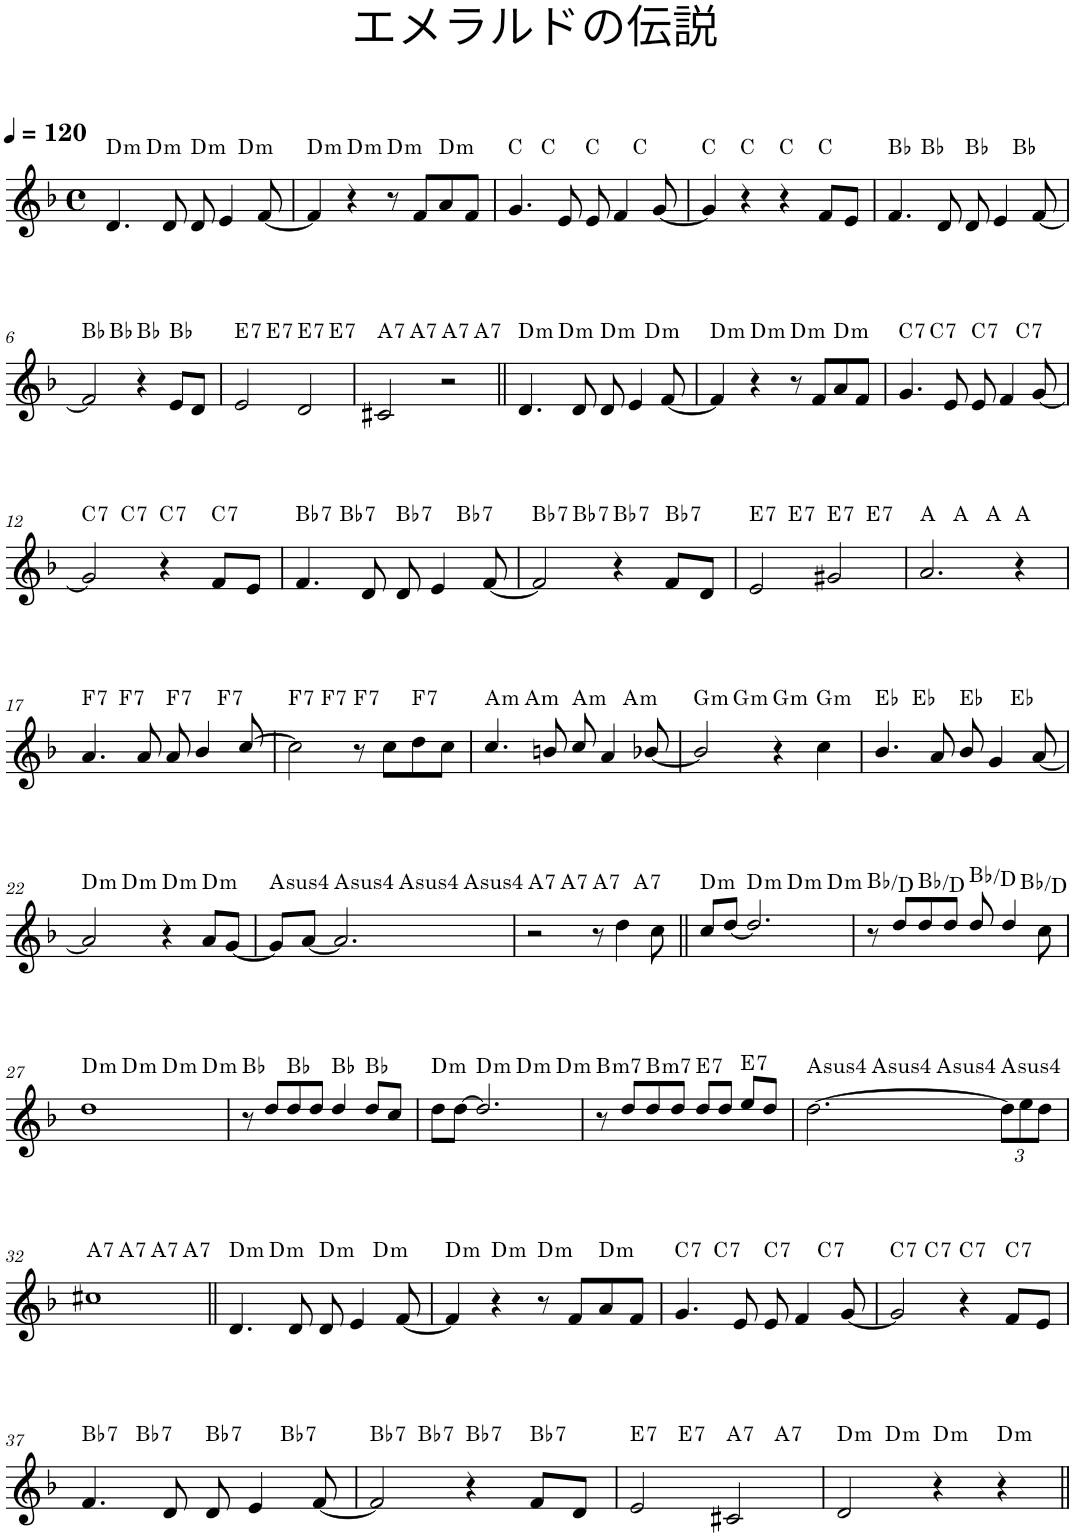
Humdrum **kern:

**kern	**harte
*part1	*part1
*staff1	*
*I"Piano	*
*I'Pno.	*
*clefG2	*
*k[b-]	*
*F:	*
*M4/4	*
*met(c)	*
*MM120	*
=1	=1
!	!LO:H:kt=m
*^	*
*	*^	*
4.d/	4ryy	2.ryy	D:min
!	!	!	!LO:H:kt=m
.	2.ryy	.	D:min
8d/	.	.	.
!	!	!	!LO:H:kt=m
8d/	.	.	D:min
4e/	.	.	.
!	!	!	!LO:H:kt=m
.	.	4ryy	D:min
[8f/	.	.	.
=2	=2	=2	=2
!	!	!	!LO:H:kt=m
*v	*v	*v	*
4f/]	D:min
!	!LO:H:kt=m
4r	D:min
!	!LO:H:kt=m
8r	D:min
8f/L	.
!	!LO:H:kt=m
8a/	D:min
8f/J	.
=3	=3
*^	*
*	*^	*
4.g/	4ryy	2.ryy	C:maj
.	2.ryy	.	C:maj
8e/	.	.	.
8e/	.	.	C:maj
4f/	.	.	.
.	.	4ryy	C:maj
[8g/	.	.	.
*v	*v	*v	*
=4	=4
4g/]	C:maj
4r	C:maj
4r	C:maj
8f/L	C:maj
8e/J	.
=5	=5
*^	*
*	*^	*
4.f/	4ryy	2.ryy	Bb:maj
.	2.ryy	.	Bb:maj
8d/	.	.	.
8d/	.	.	Bb:maj
4e/	.	.	.
.	.	4ryy	Bb:maj
[8f/	.	.	.
*	*v	*v	*
!!LO:LB:g=z
=6	=6	=6
2f/]	4ryy	Bb:maj
.	2.ryy	Bb:maj
4r	.	Bb:maj
8e/L	.	Bb:maj
8d/J	.	.
=7	=7	=7
!	!	!LO:H:kt=7
*	*^	*
2e/	4ryy	2.ryy	E:7
!	!	!	!LO:H:kt=7
.	2.ryy	.	E:7
!	!	!	!LO:H:kt=7
2d/	.	.	E:7
!	!	!	!LO:H:kt=7
.	.	4ryy	E:7
=8	=8	=8	=8
!	!	!	!LO:H:kt=7
2c#X/	4ryy	2.ryy	A:7
!	!	!	!LO:H:kt=7
.	2.ryy	.	A:7
!	!	!	!LO:H:kt=7
2r	.	.	A:7
!	!	!	!LO:H:kt=7
.	.	4ryy	A:7
=9||	=9||	=9||	=9||
!	!	!	!LO:H:kt=m
4.d/	4ryy	2.ryy	D:min
!	!	!	!LO:H:kt=m
.	2.ryy	.	D:min
8d/	.	.	.
!	!	!	!LO:H:kt=m
8d/	.	.	D:min
4e/	.	.	.
!	!	!	!LO:H:kt=m
.	.	4ryy	D:min
[8f/	.	.	.
=10	=10	=10	=10
!	!	!	!LO:H:kt=m
*v	*v	*v	*
4f/]	D:min
!	!LO:H:kt=m
4r	D:min
!	!LO:H:kt=m
8r	D:min
8f/L	.
!	!LO:H:kt=m
8a/	D:min
8f/J	.
=11	=11
!	!LO:H:kt=7
*^	*
*	*^	*
4.g/	4ryy	2.ryy	C:7
!	!	!	!LO:H:kt=7
.	2.ryy	.	C:7
8e/	.	.	.
!	!	!	!LO:H:kt=7
8e/	.	.	C:7
4f/	.	.	.
!	!	!	!LO:H:kt=7
.	.	4ryy	C:7
[8g/	.	.	.
!!LO:LB:g=z	!!	!!
=12	=12	=12	=12
!	!	!	!LO:H:kt=7
*	*v	*v	*
2g/]	4ryy	C:7
!	!	!LO:H:kt=7
.	2.ryy	C:7
!	!	!LO:H:kt=7
4r	.	C:7
!	!	!LO:H:kt=7
8f/L	.	C:7
8e/J	.	.
=13	=13	=13
!	!	!LO:H:kt=7
*	*^	*
4.f/	4ryy	2.ryy	Bb:7
!	!	!	!LO:H:kt=7
.	2.ryy	.	Bb:7
8d/	.	.	.
!	!	!	!LO:H:kt=7
8d/	.	.	Bb:7
4e/	.	.	.
!	!	!	!LO:H:kt=7
.	.	4ryy	Bb:7
[8f/	.	.	.
=14	=14	=14	=14
!	!	!	!LO:H:kt=7
*	*v	*v	*
2f/]	4ryy	Bb:7
!	!	!LO:H:kt=7
.	2.ryy	Bb:7
!	!	!LO:H:kt=7
4r	.	Bb:7
!	!	!LO:H:kt=7
8f/L	.	Bb:7
8d/J	.	.
=15	=15	=15
!	!	!LO:H:kt=7
*	*^	*
2e/	4ryy	2.ryy	E:7
!	!	!	!LO:H:kt=7
.	2.ryy	.	E:7
!	!	!	!LO:H:kt=7
2g#X/	.	.	E:7
!	!	!	!LO:H:kt=7
.	.	4ryy	E:7
=16	=16	=16	=16
2.a/	4ryy	2ryy	A:maj
.	2.ryy	.	A:maj
.	.	2ryy	A:maj
4r	.	.	A:maj
!!LO:LB:g=z	!!	!!
=17	=17	=17	=17
!	!	!	!LO:H:kt=7
4.a/	4ryy	2.ryy	F:7
!	!	!	!LO:H:kt=7
.	2.ryy	.	F:7
8a/	.	.	.
!	!	!	!LO:H:kt=7
8a/	.	.	F:7
4b-/	.	.	.
!	!	!	!LO:H:kt=7
.	.	4ryy	F:7
[8cc/	.	.	.
=18	=18	=18	=18
!	!	!	!LO:H:kt=7
*	*v	*v	*
2cc\]	4ryy	F:7
!	!	!LO:H:kt=7
.	2.ryy	F:7
!	!	!LO:H:kt=7
8r	.	F:7
8cc\L	.	.
!	!	!LO:H:kt=7
8dd\	.	F:7
8cc\J	.	.
=19	=19	=19
!	!	!LO:H:kt=m
*	*^	*
4.cc/	4ryy	2.ryy	A:min
!	!	!	!LO:H:kt=m
.	2.ryy	.	A:min
8bn/	.	.	.
!	!	!	!LO:H:kt=m
8cc/	.	.	A:min
4a/	.	.	.
!	!	!	!LO:H:kt=m
.	.	4ryy	A:min
[8b-X/	.	.	.
=20	=20	=20	=20
!	!	!	!LO:H:kt=m
*	*v	*v	*
2b-/]	4ryy	G:min
!	!	!LO:H:kt=m
.	2.ryy	G:min
!	!	!LO:H:kt=m
4r	.	G:min
!	!	!LO:H:kt=m
4cc\	.	G:min
=21	=21	=21
*	*^	*
4.b-/	4ryy	2.ryy	Eb:maj
.	2.ryy	.	Eb:maj
8a/	.	.	.
8b-/	.	.	Eb:maj
4g/	.	.	.
.	.	4ryy	Eb:maj
[8a/	.	.	.
!!LO:LB:g=z	!!	!!
=22	=22	=22	=22
!	!	!	!LO:H:kt=m
*	*v	*v	*
2a/]	4ryy	D:min
!	!	!LO:H:kt=m
.	2.ryy	D:min
!	!	!LO:H:kt=m
4r	.	D:min
!	!	!LO:H:kt=m
8a/L	.	D:min
[8g/J	.	.
=23	=23	=23
!	!	!LO:H:kt=4
*	*^	*
8g/L]	2ryy	2.ryy	A:sus4
[8a/J	.	.	.
!	!	!	!LO:H:kt=4
2.a/]	.	.	A:sus4
!	!	!	!LO:H:kt=4
.	2ryy	.	A:sus4
!	!	!	!LO:H:kt=4
.	.	4ryy	A:sus4
=24	=24	=24	=24
!	!	!	!LO:H:kt=7
2r	4ryy	2.ryy	A:7
!	!	!	!LO:H:kt=7
.	2.ryy	.	A:7
!	!	!	!LO:H:kt=7
8r	.	.	A:7
4dd\	.	.	.
!	!	!	!LO:H:kt=7
.	.	4ryy	A:7
8cc\	.	.	.
=25||	=25||	=25||	=25||
!	!	!	!LO:H:kt=m
8cc/L	2ryy	2.ryy	D:min
[8dd/J	.	.	.
!	!	!	!LO:H:kt=m
2.dd/]	.	.	D:min
!	!	!	!LO:H:kt=m
.	2ryy	.	D:min
!	!	!	!LO:H:kt=m
.	.	4ryy	D:min
*	*v	*v	*
=26	=26	=26
8r	2.ryy	Bb:maj/3
8dd/L	.	.
8dd/	.	Bb:maj/3
8dd/J	.	.
8dd/	.	Bb:maj/3
4dd/	.	.
.	4ryy	Bb:maj/3
8cc\	.	.
!!LO:LB:g=z	!!
=27	=27	=27
!	!	!LO:H:kt=m
*^	*^	*
1dd	4ryy	2ryy	2.ryy	D:min
!	!	!	!	!LO:H:kt=m
.	2.ryy	.	.	D:min
!	!	!	!	!LO:H:kt=m
.	.	2ryy	.	D:min
!	!	!	!	!LO:H:kt=m
.	.	.	4ryy	D:min
*v	*v	*v	*v	*
=28	=28
8r	Bb:maj
8dd/L	.
8dd/	Bb:maj
8dd/J	.
4dd/	Bb:maj
8dd/L	Bb:maj
8cc/J	.
=29	=29
!	!LO:H:kt=m
*^	*
*	*^	*
8dd\L	2ryy	2.ryy	D:min
[8dd\J	.	.	.
!	!	!	!LO:H:kt=m
2.dd/]	.	.	D:min
!	!	!	!LO:H:kt=m
.	2ryy	.	D:min
!	!	!	!LO:H:kt=m
.	.	4ryy	D:min
=30	=30	=30	=30
!	!	!	!LO:H:kt=m7
*v	*v	*v	*
8r	B:min7
8dd/L	.
!	!LO:H:kt=m7
8dd/	B:min7
8dd/J	.
!	!LO:H:kt=7
8dd/L	E:7
8dd/J	.
!	!LO:H:kt=7
8ee/L	E:7
8dd/J	.
=31	=31
!	!LO:H:kt=4
*^	*
*	*^	*
[2.dd\	4ryy	2ryy	A:sus4
!	!	!	!LO:H:kt=4
.	2.ryy	.	A:sus4
!	!	!	!LO:H:kt=4
.	.	2ryy	A:sus4
*Xbrackettup	*	*	*
!	!	!	!LO:H:kt=4
12dd\L]	.	.	A:sus4
12ee\	.	.	.
12dd\J	.	.	.
!!LO:LB:g=z	!!	!!
=32	=32	=32	=32
!	!	!	!LO:H:kt=7
*	*	*^	*
1cc#X	4ryy	2ryy	2.ryy	A:7
!	!	!	!	!LO:H:kt=7
.	2.ryy	.	.	A:7
!	!	!	!	!LO:H:kt=7
.	.	2ryy	.	A:7
!	!	!	!	!LO:H:kt=7
.	.	.	4ryy	A:7
=33||	=33||	=33||	=33||	=33||
!	!	!	!	!LO:H:kt=m
*	*	*v	*v	*
4.d/	4ryy	2.ryy	D:min
!	!	!	!LO:H:kt=m
.	2.ryy	.	D:min
8d/	.	.	.
!	!	!	!LO:H:kt=m
8d/	.	.	D:min
4e/	.	.	.
!	!	!	!LO:H:kt=m
.	.	4ryy	D:min
[8f/	.	.	.
=34	=34	=34	=34
!	!	!	!LO:H:kt=m
*v	*v	*v	*
4f/]	D:min
!	!LO:H:kt=m
4r	D:min
!	!LO:H:kt=m
8r	D:min
8f/L	.
!	!LO:H:kt=m
8a/	D:min
8f/J	.
=35	=35
!	!LO:H:kt=7
*^	*
*	*^	*
4.g/	4ryy	2.ryy	C:7
!	!	!	!LO:H:kt=7
.	2.ryy	.	C:7
8e/	.	.	.
!	!	!	!LO:H:kt=7
8e/	.	.	C:7
4f/	.	.	.
!	!	!	!LO:H:kt=7
.	.	4ryy	C:7
[8g/	.	.	.
=36	=36	=36	=36
!	!	!	!LO:H:kt=7
*	*v	*v	*
2g/]	4ryy	C:7
!	!	!LO:H:kt=7
.	2.ryy	C:7
!	!	!LO:H:kt=7
4r	.	C:7
!	!	!LO:H:kt=7
8f/L	.	C:7
8e/J	.	.
!!LO:LB:g=z	!!
=37	=37	=37
!	!	!LO:H:kt=7
*	*^	*
4.f/	4ryy	2.ryy	Bb:7
!	!	!	!LO:H:kt=7
.	2.ryy	.	Bb:7
8d/	.	.	.
!	!	!	!LO:H:kt=7
8d/	.	.	Bb:7
4e/	.	.	.
!	!	!	!LO:H:kt=7
.	.	4ryy	Bb:7
[8f/	.	.	.
=38	=38	=38	=38
!	!	!	!LO:H:kt=7
*	*v	*v	*
2f/]	4ryy	Bb:7
!	!	!LO:H:kt=7
.	2.ryy	Bb:7
!	!	!LO:H:kt=7
4r	.	Bb:7
!	!	!LO:H:kt=7
8f/L	.	Bb:7
8d/J	.	.
=39	=39	=39
!	!	!LO:H:kt=7
*	*^	*
2e/	4ryy	2.ryy	E:7
!	!	!	!LO:H:kt=7
.	2.ryy	.	E:7
!	!	!	!LO:H:kt=7
2c#X/	.	.	A:7
!	!	!	!LO:H:kt=7
.	.	4ryy	A:7
=40	=40	=40	=40
!	!	!	!LO:H:kt=m
*	*v	*v	*
2d/	4ryy	D:min
!	!	!LO:H:kt=m
.	2.ryy	D:min
!	!	!LO:H:kt=m
4r	.	D:min
!	!	!LO:H:kt=m
4r	.	D:min
*v	*v	*
=||	=||
*-	*-
